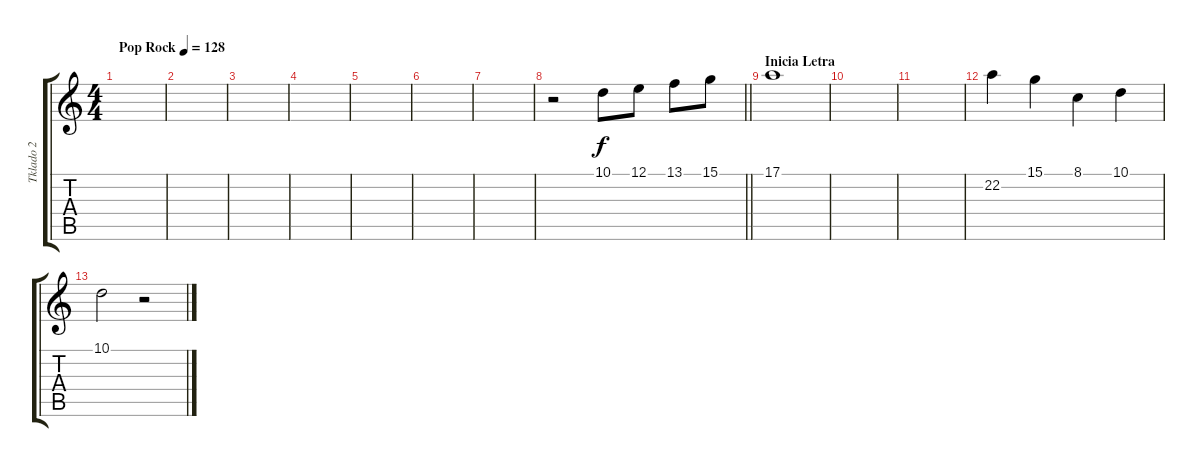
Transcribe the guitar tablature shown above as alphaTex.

\track ("Tklado 2" "Tklado 2") {instrument acousticgrandpiano}
\staff {score tabs}
\tuning (E4 B3 G3 D3 A2 E2) {hide}
\ts (4 4)
\tempo (128 "Pop Rock")
\clef g2
\ks c
|
|
|
|
|
|
|
\barLineRight lightlight
r.2 10.1.8 12.1.8 13.1.8 15.1.8 |
\section ("" "Inicia Letra")
17.1.1 |
|
|
22.2.4 15.1.4 8.1.4 10.1.4 |
10.1.2 r.2
